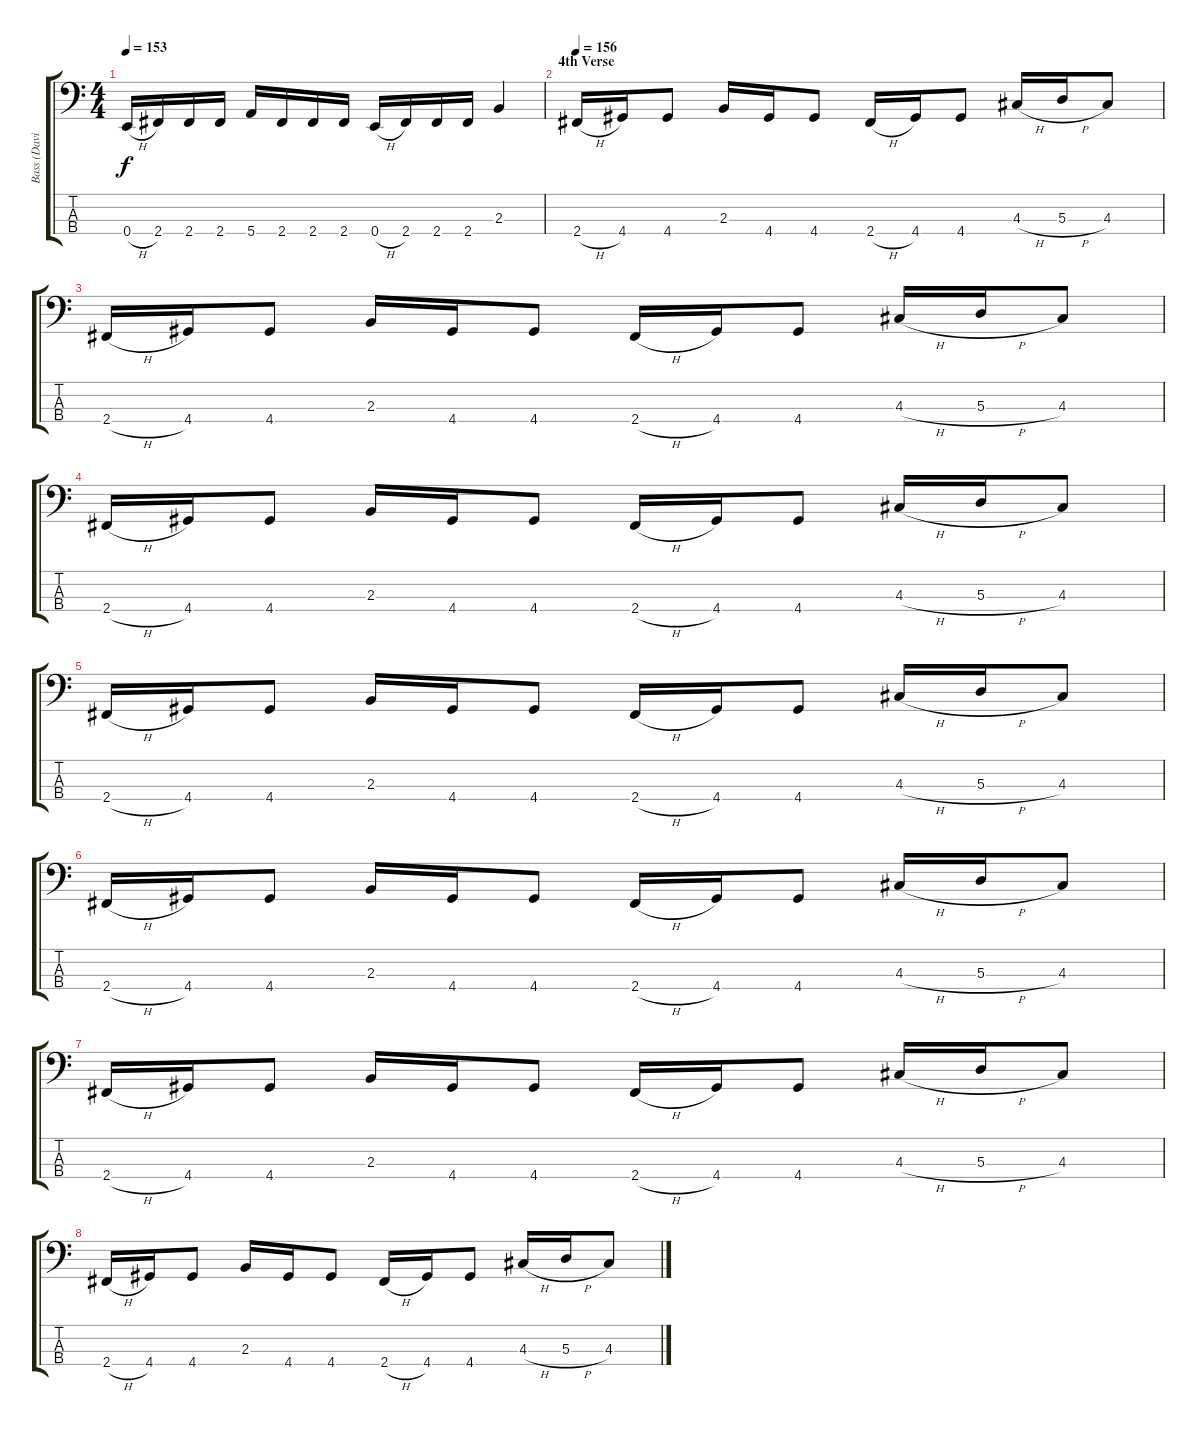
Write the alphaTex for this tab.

\track ("Bass (David Ellefson)" "Bass (Davi") {instrument electricbasspick}
\staff {score tabs}
\tuning (G2 D2 A1 E1) {hide}
\ts (4 4)
\tempo 153
\clef f4
\ks c
0.4{h}.16{dy f} 2.4.16 2.4.16 2.4.16 5.4.16 2.4.16 2.4.16 2.4.16 0.4{h}.16 2.4.16 2.4.16 2.4.16 2.3.4 |
\section ("" "4th Verse")
\tempo 156
2.4{h}.16 4.4.16 4.4.8 2.3.16 4.4.16 4.4.8 2.4{h}.16 4.4.16 4.4.8 4.3{h}.16 5.3{h}.16 4.3.8 |
2.4{h}.16 4.4.16 4.4.8 2.3.16 4.4.16 4.4.8 2.4{h}.16 4.4.16 4.4.8 4.3{h}.16 5.3{h}.16 4.3.8 |
2.4{h}.16 4.4.16 4.4.8 2.3.16 4.4.16 4.4.8 2.4{h}.16 4.4.16 4.4.8 4.3{h}.16 5.3{h}.16 4.3.8 |
2.4{h}.16 4.4.16 4.4.8 2.3.16 4.4.16 4.4.8 2.4{h}.16 4.4.16 4.4.8 4.3{h}.16 5.3{h}.16 4.3.8 |
2.4{h}.16 4.4.16 4.4.8 2.3.16 4.4.16 4.4.8 2.4{h}.16 4.4.16 4.4.8 4.3{h}.16 5.3{h}.16 4.3.8 |
2.4{h}.16 4.4.16 4.4.8 2.3.16 4.4.16 4.4.8 2.4{h}.16 4.4.16 4.4.8 4.3{h}.16 5.3{h}.16 4.3.8 |
2.4{h}.16 4.4.16 4.4.8 2.3.16 4.4.16 4.4.8 2.4{h}.16 4.4.16 4.4.8 4.3{h}.16 5.3{h}.16 4.3.8
